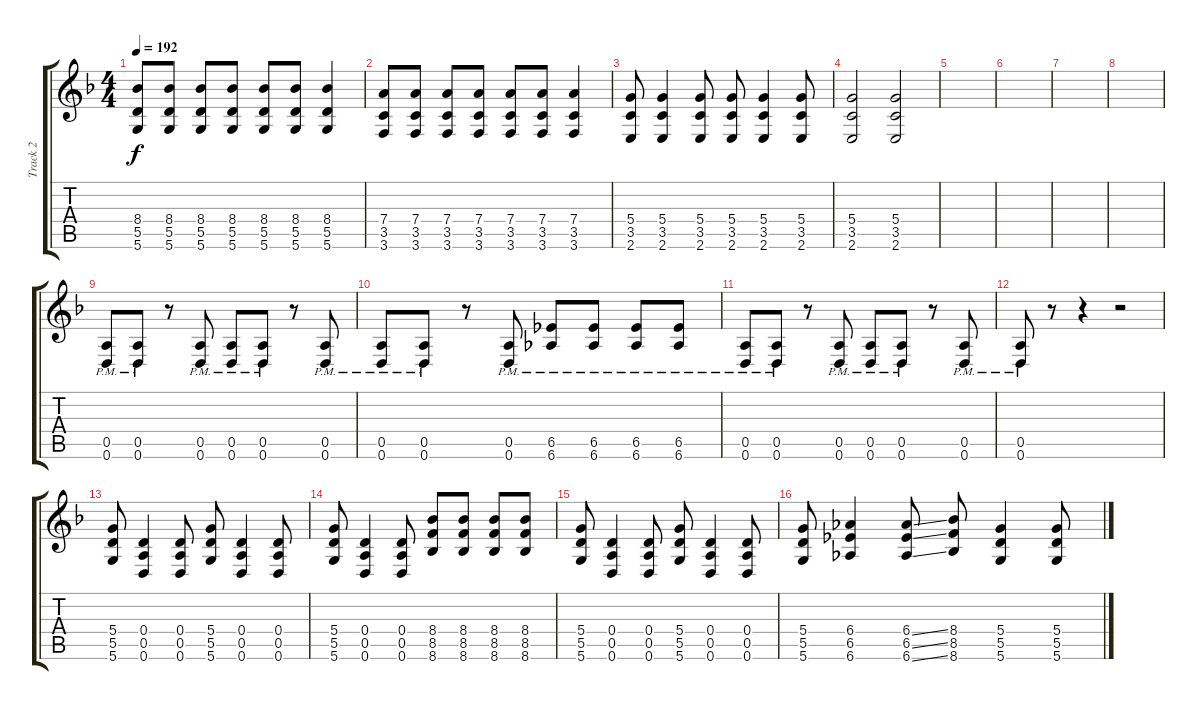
\track ("Track 2" "Track 2") {instrument distortionguitar}
\staff {score tabs}
\tuning (E4 B3 G3 D3 A2 D2) {hide}
\ts (4 4)
\tempo 192
\clef g2
\ks f
(8.4 5.5 5.6).8{dy f} (8.4 5.5 5.6).8 (8.4 5.5 5.6).8 (8.4 5.5 5.6).8 (8.4 5.5 5.6).8 (8.4 5.5 5.6).8 (8.4 5.5 5.6).4 |
(7.4 3.5 3.6).8 (7.4 3.5 3.6).8 (7.4 3.5 3.6).8 (7.4 3.5 3.6).8 (7.4 3.5 3.6).8 (7.4 3.5 3.6).8 (7.4 3.5 3.6).4 |
(5.4 3.5 2.6).8 (5.4 3.5 2.6).4 (5.4 3.5 2.6).8 (5.4 3.5 2.6).8 (5.4 3.5 2.6).4 (5.4 3.5 2.6).8 |
(5.4 3.5 2.6).2 (5.4 3.5 2.6).2 |
|
|
|
|
(0.5{pm} 0.6{pm}).8 (0.5{pm} 0.6{pm}).8 r.8 (0.5{pm} 0.6{pm}).8 (0.5{pm} 0.6{pm}).8 (0.5{pm} 0.6{pm}).8 r.8 (0.5{pm} 0.6{pm}).8 |
(0.5{pm} 0.6{pm}).8 (0.5{pm} 0.6{pm}).8 r.8 (0.5{pm} 0.6{pm}).8 (6.5{pm} 6.6{pm}).8 (6.5{pm} 6.6{pm}).8 (6.5{pm} 6.6{pm}).8 (6.5{pm} 6.6{pm}).8 |
(0.5{pm} 0.6{pm}).8 (0.5{pm} 0.6{pm}).8 r.8 (0.5{pm} 0.6{pm}).8 (0.5{pm} 0.6{pm}).8 (0.5{pm} 0.6{pm}).8 r.8 (0.5{pm} 0.6{pm}).8 |
(0.5{pm} 0.6{pm}).8 r.8 r.4 r.2 |
(5.4 5.5 5.6).8 (0.4 0.5 0.6).4 (0.4 0.5 0.6).8 (5.4 5.5 5.6).8 (0.4 0.5 0.6).4 (0.4 0.5 0.6).8 |
(5.4 5.5 5.6).8 (0.4 0.5 0.6).4 (0.4 0.5 0.6).8 (8.4 8.5 8.6).8 (8.4 8.5 8.6).8 (8.4 8.5 8.6).8 (8.4 8.5 8.6).8 |
(5.4 5.5 5.6).8 (0.4 0.5 0.6).4 (0.4 0.5 0.6).8 (5.4 5.5 5.6).8 (0.4 0.5 0.6).4 (0.4 0.5 0.6).8 |
(5.4 5.5 5.6).8 (6.4 6.5 6.6).4 (6.4{ss} 6.5{ss} 6.6{ss}).8 (8.4 8.5 8.6).8 (5.4 5.5 5.6).4 (5.4 5.5 5.6).8
